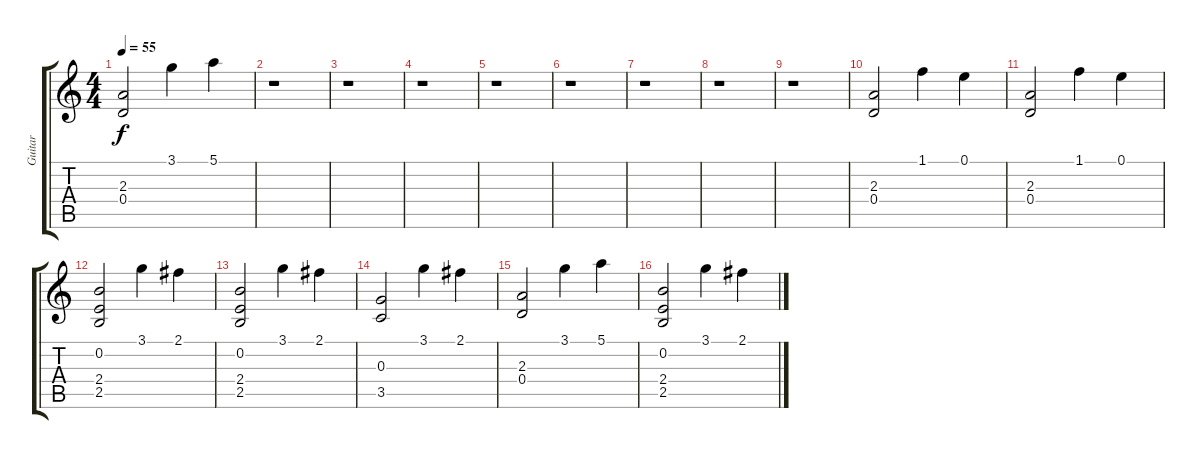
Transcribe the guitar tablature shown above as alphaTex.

\track ("Guitar" "Guitar") {instrument distortionguitar}
\staff {score tabs}
\tuning (E4 B3 G3 D3 A2 E2) {hide}
\ts (4 4)
\tempo 55
\clef g2
\ks c
(2.3 0.4).2{dy f} 3.1.4 5.1.4 |
r.1 |
r.1 |
r.1 |
r.1 |
r.1 |
r.1 |
r.1 |
r.1 |
(2.3 0.4).2 1.1.4 0.1.4 |
(2.3 0.4).2 1.1.4 0.1.4 |
(0.2 2.4 2.5).2 3.1.4 2.1.4 |
(0.2 2.4 2.5).2 3.1.4 2.1.4 |
(0.3 3.5).2 3.1.4 2.1.4 |
(2.3 0.4).2 3.1.4 5.1.4 |
(0.2 2.4 2.5).2 3.1.4 2.1.4
